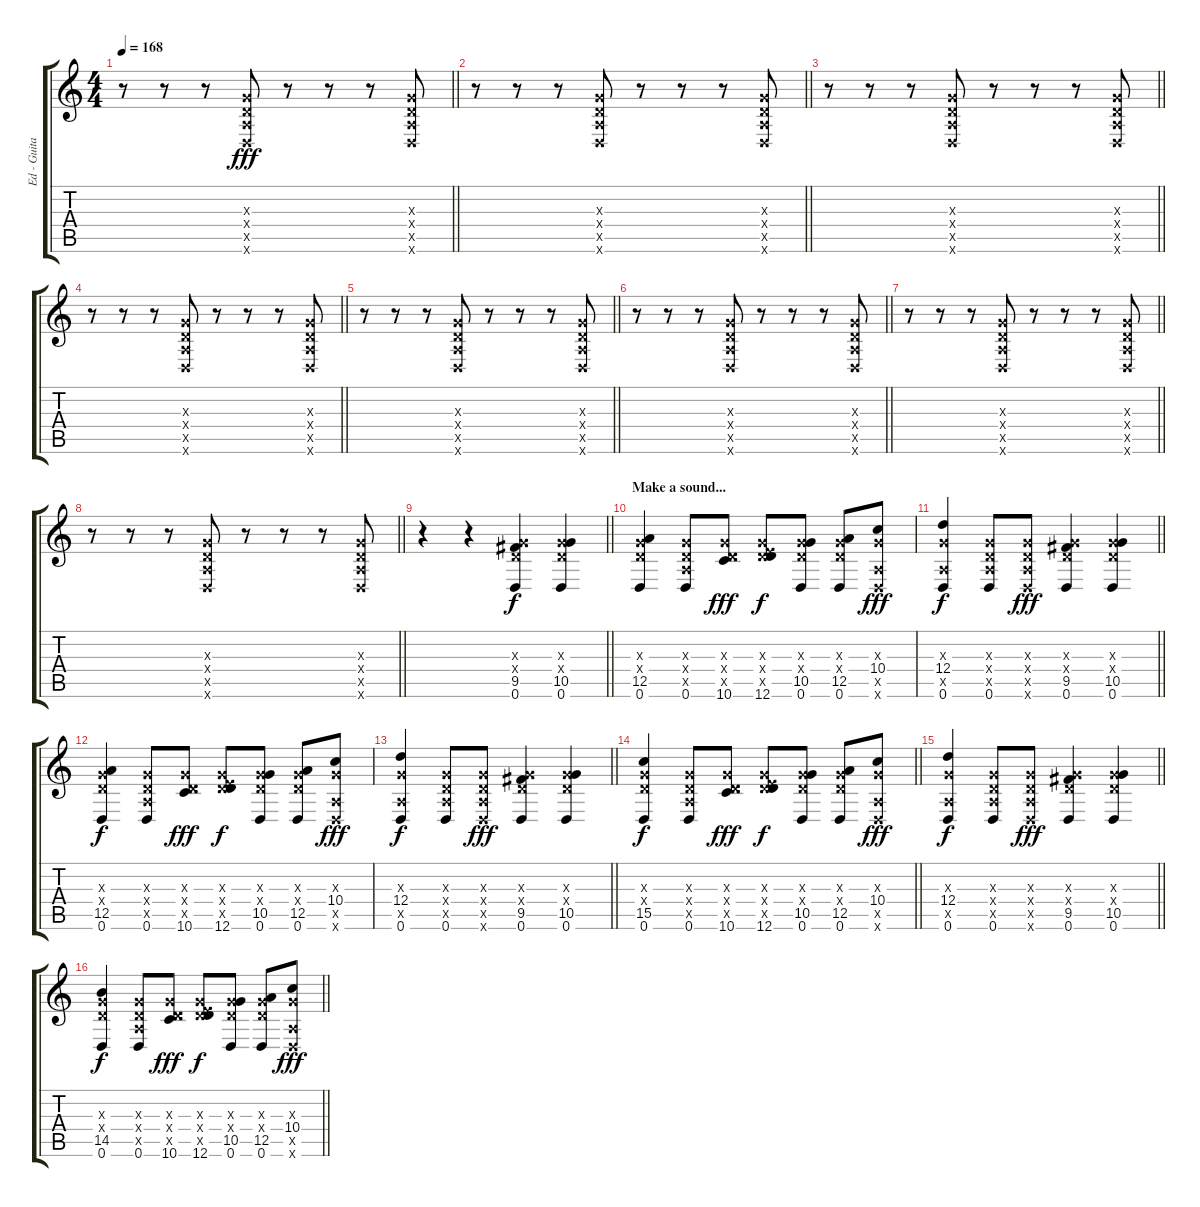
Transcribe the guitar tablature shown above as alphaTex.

\track ("Ed - Guitar" "Ed - Guita") {instrument overdrivenguitar}
\staff {score tabs}
\tuning (E4 B3 G3 D3 A2 D2) {hide}
\ts (4 4)
\tempo 168
\clef g2
\barLineRight lightlight
\ks c
r.8{dy fff} r.8 r.8 (0.3{x} 0.4{x} 0.5{x} 0.6{x}).8 r.8 r.8 r.8 (0.3{x} 0.4{x} 0.5{x} 0.6{x}).8 |
\barLineRight lightlight
r.8 r.8 r.8 (0.3{x} 0.4{x} 0.5{x} 0.6{x}).8 r.8 r.8 r.8 (0.3{x} 0.4{x} 0.5{x} 0.6{x}).8 |
\barLineRight lightlight
r.8 r.8 r.8 (0.3{x} 0.4{x} 0.5{x} 0.6{x}).8 r.8 r.8 r.8 (0.3{x} 0.4{x} 0.5{x} 0.6{x}).8 |
\barLineRight lightlight
r.8 r.8 r.8 (0.3{x} 0.4{x} 0.5{x} 0.6{x}).8 r.8 r.8 r.8 (0.3{x} 0.4{x} 0.5{x} 0.6{x}).8 |
\barLineRight lightlight
r.8 r.8 r.8 (0.3{x} 0.4{x} 0.5{x} 0.6{x}).8 r.8 r.8 r.8 (0.3{x} 0.4{x} 0.5{x} 0.6{x}).8 |
\barLineRight lightlight
r.8 r.8 r.8 (0.3{x} 0.4{x} 0.5{x} 0.6{x}).8 r.8 r.8 r.8 (0.3{x} 0.4{x} 0.5{x} 0.6{x}).8 |
\barLineRight lightlight
r.8 r.8 r.8 (0.3{x} 0.4{x} 0.5{x} 0.6{x}).8 r.8 r.8 r.8 (0.3{x} 0.4{x} 0.5{x} 0.6{x}).8 |
\barLineRight lightlight
r.8 r.8 r.8 (0.3{x} 0.4{x} 0.5{x} 0.6{x}).8 r.8 r.8 r.8 (0.3{x} 0.4{x} 0.5{x} 0.6{x}).8 |
\barLineRight lightlight
r.4 r.4 (0.3{x} 0.4{x} 9.5 0.6).4{dy f} (0.3{x} 0.4{x} 10.5 0.6).4 |
\section ("" "Make a sound...")
(0.3{x} 0.4{x} 12.5 0.6).4 (0.3{x} 0.4{x} 0.5{x} 0.6).8 (0.3{x} 0.4{x} 5.5{x} 10.6).8{dy fff} (0.3{x} 0.4{x} 7.5{x} 12.6).8{dy f} (0.3{x} 0.4{x} 10.5 0.6).8 (0.3{x} 0.4{x} 12.5 0.6).8 (0.3{x} 10.4 0.5{x} 0.6{x}).8{dy fff} |
\barLineRight lightlight
(0.3{x} 12.4 0.5{x} 0.6).4{dy f} (0.3{x} 0.4{x} 0.5{x} 0.6).8 (0.3{x} 0.4{x} 0.5{x} 0.6{x}).8{dy fff} (0.3{x} 0.4{x} 9.5 0.6).4 (0.3{x} 0.4{x} 10.5 0.6).4 |
(0.3{x} 0.4{x} 12.5 0.6).4{dy f} (0.3{x} 0.4{x} 0.5{x} 0.6).8 (0.3{x} 0.4{x} 5.5{x} 10.6).8{dy fff} (0.3{x} 0.4{x} 7.5{x} 12.6).8{dy f} (0.3{x} 0.4{x} 10.5 0.6).8 (0.3{x} 0.4{x} 12.5 0.6).8 (0.3{x} 10.4 0.5{x} 0.6{x}).8{dy fff} |
\barLineRight lightlight
(0.3{x} 12.4 0.5{x} 0.6).4{dy f} (0.3{x} 0.4{x} 0.5{x} 0.6).8 (0.3{x} 0.4{x} 0.5{x} 0.6{x}).8{dy fff} (0.3{x} 0.4{x} 9.5 0.6).4 (0.3{x} 0.4{x} 10.5 0.6).4 |
\barLineRight lightlight
(0.3{x} 0.4{x} 15.5 0.6).4{dy f} (0.3{x} 0.4{x} 0.5{x} 0.6).8 (0.3{x} 0.4{x} 5.5{x} 10.6).8{dy fff} (0.3{x} 0.4{x} 7.5{x} 12.6).8{dy f} (0.3{x} 0.4{x} 10.5 0.6).8 (0.3{x} 0.4{x} 12.5 0.6).8 (0.3{x} 10.4 0.5{x} 0.6{x}).8{dy fff} |
\barLineRight lightlight
(0.3{x} 12.4 0.5{x} 0.6).4{dy f} (0.3{x} 0.4{x} 0.5{x} 0.6).8 (0.3{x} 0.4{x} 0.5{x} 0.6{x}).8{dy fff} (0.3{x} 0.4{x} 9.5 0.6).4 (0.3{x} 0.4{x} 10.5 0.6).4 |
\barLineRight lightlight
(0.3{x} 0.4{x} 14.5 0.6).4{dy f} (0.3{x} 0.4{x} 0.5{x} 0.6).8 (0.3{x} 0.4{x} 5.5{x} 10.6).8{dy fff} (0.3{x} 0.4{x} 7.5{x} 12.6).8{dy f} (0.3{x} 0.4{x} 10.5 0.6).8 (0.3{x} 0.4{x} 12.5 0.6).8 (0.3{x} 10.4 0.5{x} 0.6{x}).8{dy fff}
